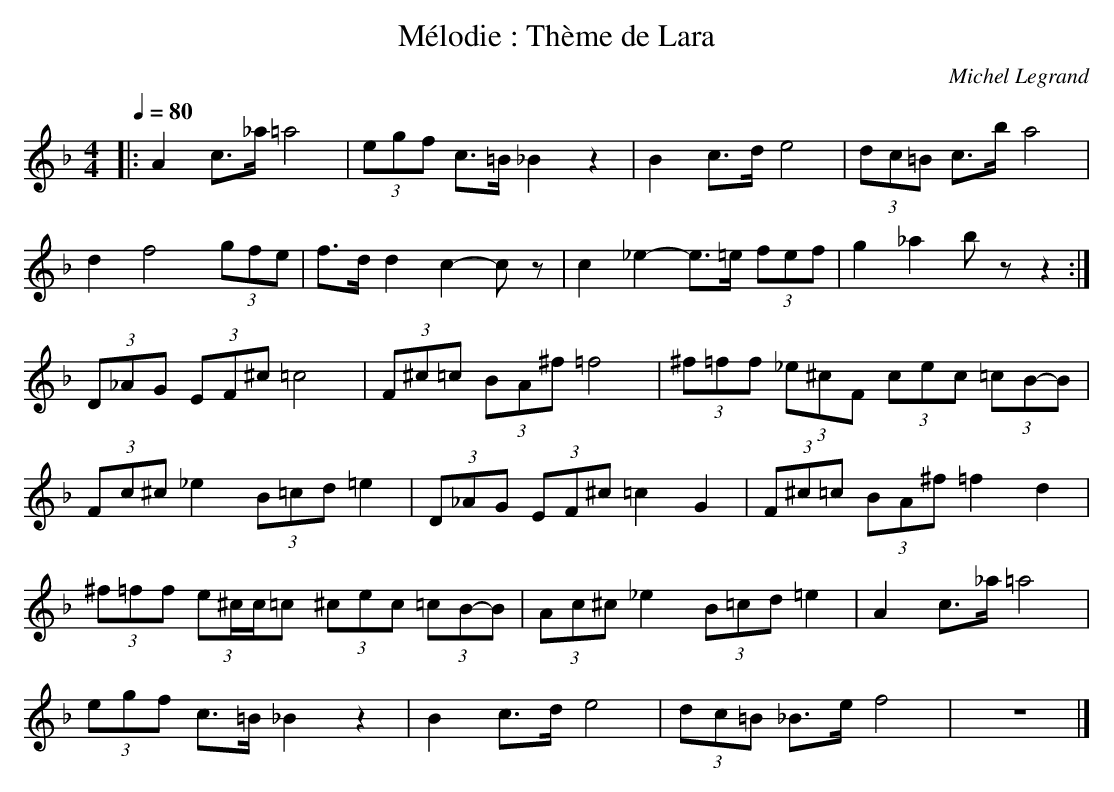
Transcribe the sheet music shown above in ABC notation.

X:1
T:Mélodie : Thème de Lara
C:Michel Legrand
M:4/4
L:1/8
Q:1/4=80
K:Fmaj
|: A2 c>_a =a4 | (3egf c>=B _B2 z2 | B2 c>d e4 | (3dc=B c>b a4 |
d2 f4 (3gfe | f>d d2 c2- cz | c2 _e2- e>=e (3fef | g2 _a2 bz z2 :|
(3D_AG (3EF^c =c4 | (3F^c=c (3BA^f =f4 | (3^f=ff (3_e^cF (3cec (3=cB-B |
(3Fc^c _e2 (3B=cd =e2 | (3D_AG (3EF^c =c2 G2 | (3F^c=c (3BA^f =f2 d2 |
(3^f=ff (3e^c/c/=c (3^cec (3=cB-B | (3Ac^c _e2 (3B=cd =e2 | A2 c>_a =a4 |
(3egf c>=B _B2 z2 | B2 c>d e4 | (3dc=B _B>e f4 | z8 |]
